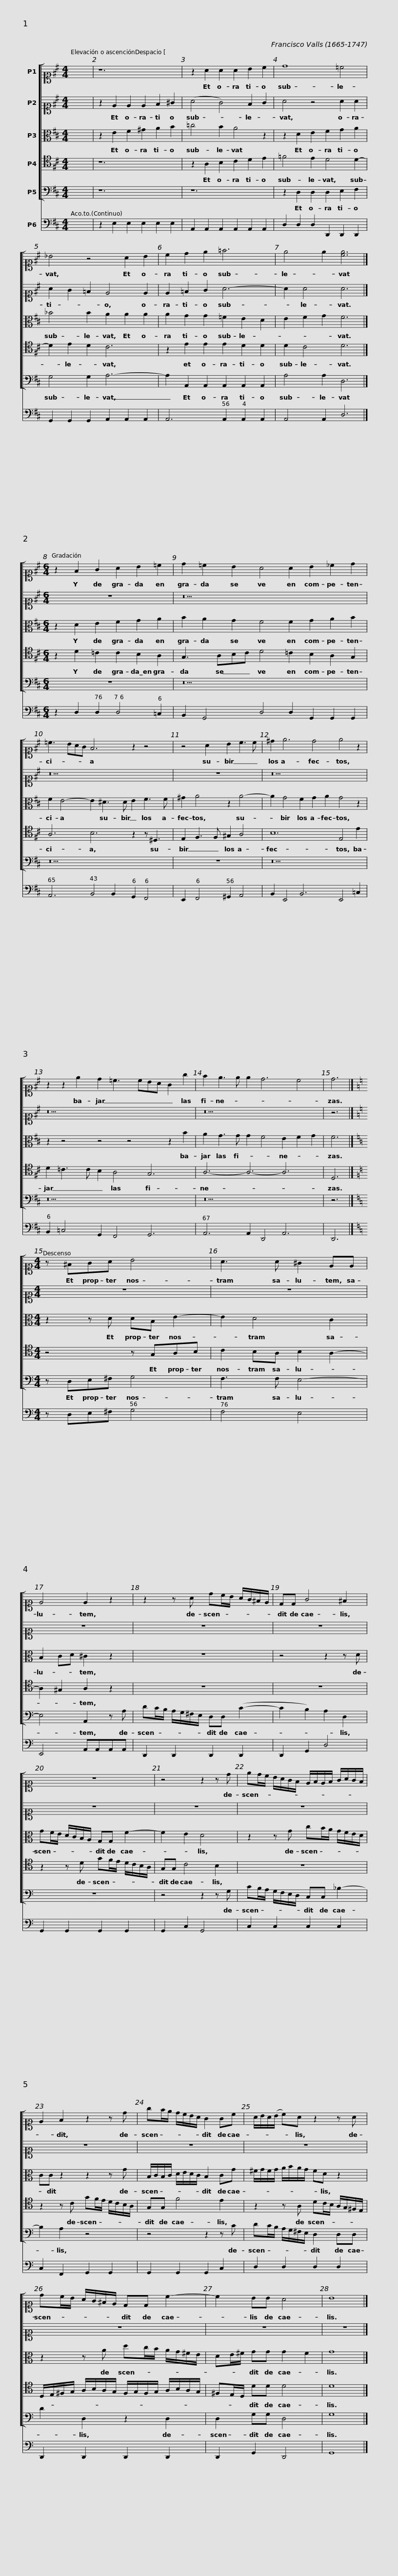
X:1
%%score [ 1 2 3 4 5 ] 6
L:1/8
M:4/4
I:linebreak $
K:D
V:1 alto1
V:2 alto1
V:3 alto
V:4 tenor transpose=-12
V:5 bass
V:6 bass
V:1
 x8 | z12 | z2 A2 A2 A2 B2 c2 | d8 =c4 |$ _B4 z4 A2 B2 | %5
 c2 d2 e2 =f6 | e4 e2 [ce]6 |]$[M:6/4] z2 F2 G2 A2 B2 =c2 | d2 =c2 B2 A4 A2 B2 _c2 d2 |$ =c3 BAG F6 z2 z4 | %10
 z4 A2 B2 c3 c | ^d2 e6 d4 e4 z2 |$ z2 z2 e2 d2 =c3 cBA G2 g2 |$ f2 e3 e e2 d6 c4 | d6 |]$ %15
[K:C][M:4/4] z ^FGA B4 | A3 A ^G2 EE | E4 E2 z2 |$ z2 z A dc/B/ A/G/^F/E/ | DD G4 ^F2 | %20
 z8 |$ z4 z2 z d | ed/c/ B/A/G/F/ E/F/E/F/ G/A/G/F/ | E2 F2 z2 z d |$ gf/e/ d/c/B/A/ G2 Gc | %25
 A/B/A/(B/ c)A z2 z A |$ dc/B/ A/G/^F/E/ DD c2- | c2 BB A4 | B8 |] %29
V:2
 x8 | z2 E2 E2 E2 F2 ^G2 | (A4 G4) F2 G2 | A4 z4 A2 A2 |$ A2 G2 =F2 E4 E2 | %5
 E2 =F2 G2 A6- | A2 A4 A6 |]$[M:6/4] z12 | z18 |$ z18 | %10
 z12 | z18 |$ z18 |$ z18 | z6 |]$ %15
[K:C][M:4/4] z8 | z8 | z8 |$ z8 | z8 | %20
 z8 |$ z8 | z8 | z8 |$ z8 | %25
 z8 |$ z8 | z8 | z8 |] %29
V:3
 x8 | z2 E2 F2 ^G2 A2 B2 | =c4 B2 A4 z2 | z2 D2 E2 F2 G2 A2 |$ _B4 B2 A2 A2 A2 | %5
 A2 G2 G2 =F2 E2 D2 | E2 F2 G2 F6 |]$[M:6/4] z2 D2 E2 F2 G2 A2 | B2 A2 G2 F4 F2 G2 A2 B2 |$ F2 E4- E2 ^D3 D E2 F3 F | %10
 ^G2 A4 z2 A4- | A2 G4 F2 G2 A2 G4 z2 |$ z2 z4 z4 z4 z2 B2 |$ A2 G3 G G2 F4 E2 F2 G2 | F6 |]$ %15
[K:C][M:4/4] z2 z D DB, E2- | E2 D4 C2 | B,2 CD ^C2 z2 |$ z8 | z4 z2 z D | %20
 GF/E/ D/C/B,/A,/ G,G, F2- |$ F2 E2 D4 | z2 z G cB/A/ G/F/E/D/ | CC z2 z2 z G |$ B,/C/B,/C/ D/E/D/C/ B,2 CG | %25
 ^F/G/F/G/ A/B/A/G/ FD z2 |$ z2 z A dc/B/ A/G/^F/E/ | DE/^F/ GG G2 F2 | G8 |] %29
V:4
 x8 | z12 | z2 A,2 B,2 C2 D2 E2 | =F4 E2 D4 D2- |$ D2 E2 D2 C6 | %5
 z2 E2 E2 E2 D2 D2 | D2 C4 D6 |]$[M:6/4] z2 D2 =C2 C2 B,2 A,2 | G,3 A,B,C D4 =C2 B,2 A,2 G,2 |$ A,6 B,6 z2 z ^D,3 | %10
 E,2 F,3 F, ^G,2 A,4 | B,12 E,4 E2 |$ D2 =C3 C B,2 A,4 G,6 |$ A,6- A,6- A,6 | D,6 |]$ %15
[K:C][M:4/4] z4 z G,A,B, | C2 B,A, B,2 A,2- | A,2 ^G,2 A,2 z2 |$ z8 | z8 | %20
 z2 z D GF/E/ D/C/B,/A,/ |$ G,G, C4 B,2 | z8 | z2 z C GF/E/ D/C/B,/A,/ |$ G,G, F4 E2 | %25
 z2 z A, DC/B,/ A,/G,/^F,/E,/ |$ D,/E,/^F,/G,/ A,/B,/A,/G,/ F,/G,/F,/G,/ A,/B,/A,/G,/ | ^F,E,/D,/ DD D4 | D8 |] %29
V:5
 x8 | z12 | z12 | z2 D,2 D,2 D,2 E,2 F,2 |$ G,4 G,2 A,6- | %5
 A,2 A,,2 A,,2 A,,2 A,,2 A,,2 | A,4 A,2 D,6 |]$[M:6/4] z12 | z18 |$ z18 | %10
 z12 | z18 |$ z18 |$ z18 | z6 |]$ %15
[K:C][M:4/4] z D,E,^F, G,4 | F,3 F, E,4- | E,4 A,,2 z A, |$ DC/B,/ A,/G,/^F,/E,/ D,D, (C2- | C2 B,2) A,2 D,2 | %20
 z8 |$ z4 z2 z G, | CB,/A,/ G,/F,/E,/D,/ C,C, _B,2- | B,2 A,2 z4 |$ z4 z2 z C | %25
 DC/B,/ A,/G,/^F,/E,/ D,2 D,D, |$ D2 D,2 z2 D,2 | D,2 G,G, D,4 | G,8 |] %29
V:6
 x8 | z2 E,2 E,2 E,2 E,2 E,2 | A,,2 A,,2 A,,2 A,,2 A,,2 A,,2 | D,2 D,2 D,2 D,,2 D,,2 D,,2 |$ G,,2 G,,2 G,,2 A,,2 A,,2 A,,2 | %5
 A,,6 A,,2 A,,2 A,,2 | A,,4 A,,2 D,6 |]$[M:6/4] z2 D,2 D,2 D,4 =C,2 | B,,2 G,,4 D,4 D,2 G,,2 G,,2 G,,2 |$ A,,6 B,,4 B,,2 G,,2 F,,4 | %10
 E,,2 F,,4 ^G,,2 A,,4 | B,,2 E,,4 B,,6 E,,4 =C,2 |$ B,,2 =C,4 G,,2 F,,4 G,,6 |$ A,,6 A,,2 D,,4 A,,6 | D,,6 |]$ %15
[K:C][M:4/4] z D,E,^F, G,4 | F,4 E,4 | E,,4 A,,A,,A,,A,, |$ D,,2 D,,2 D,,2 D,,2 | D,,2 G,,2 D,4 | %20
 G,,2 G,,2 G,,2 G,,2 |$ G,,2 C,2 G,,4 | C,2 C,2 C,2 C,2 | C,2 F,,2 G,,2 G,,2 |$ G,,2 G,,2 G,,2 C,2 | %25
 D,2 D,2 D,2 D,2 |$ D,,2 D,,2 D,,2 D,,2 | D,,2 G,,2 D,,4 | G,,8 |] %29
